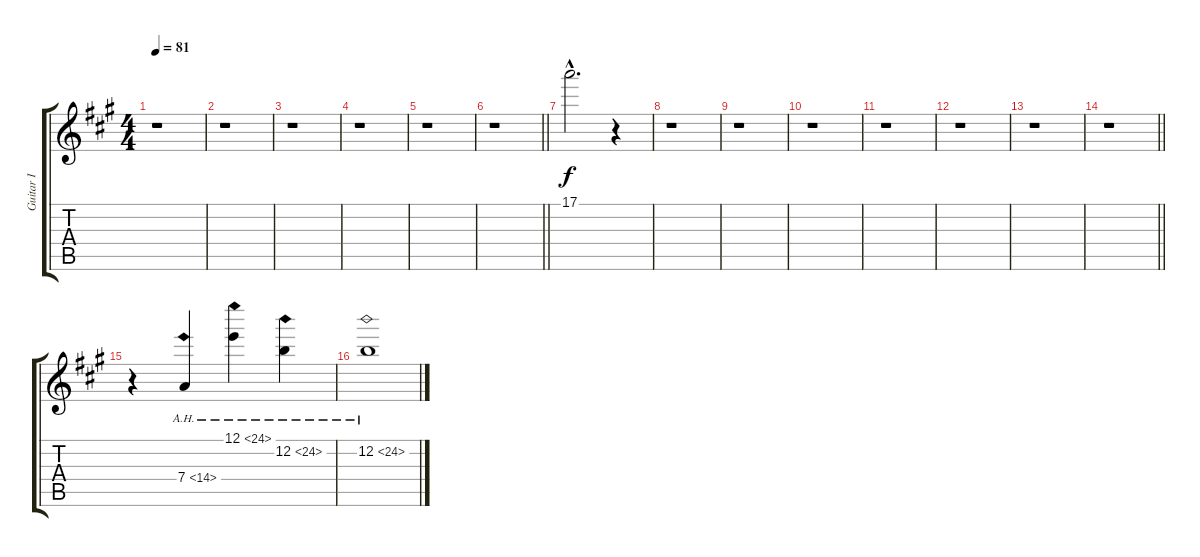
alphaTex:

\track ("Guitar I" "Guitar I") {instrument overdrivenguitar}
\staff {score tabs}
\tuning (E4 B3 G3 D3 A2 E2) {hide}
\ts (4 4)
\tempo 81
\clef g2
\ks a
r.1{dy f} |
r.1 |
r.1 |
r.1 |
r.1 |
\barLineRight lightlight
r.1 |
17.1{hac}.2{d} r.4 |
r.1 |
r.1 |
r.1 |
r.1 |
r.1 |
r.1 |
\barLineRight lightlight
r.1 |
r.4 7.4{ah 7}.4 12.1{ah 12}.4 12.2{ah 12}.4 |
12.2{ah 12}.1
